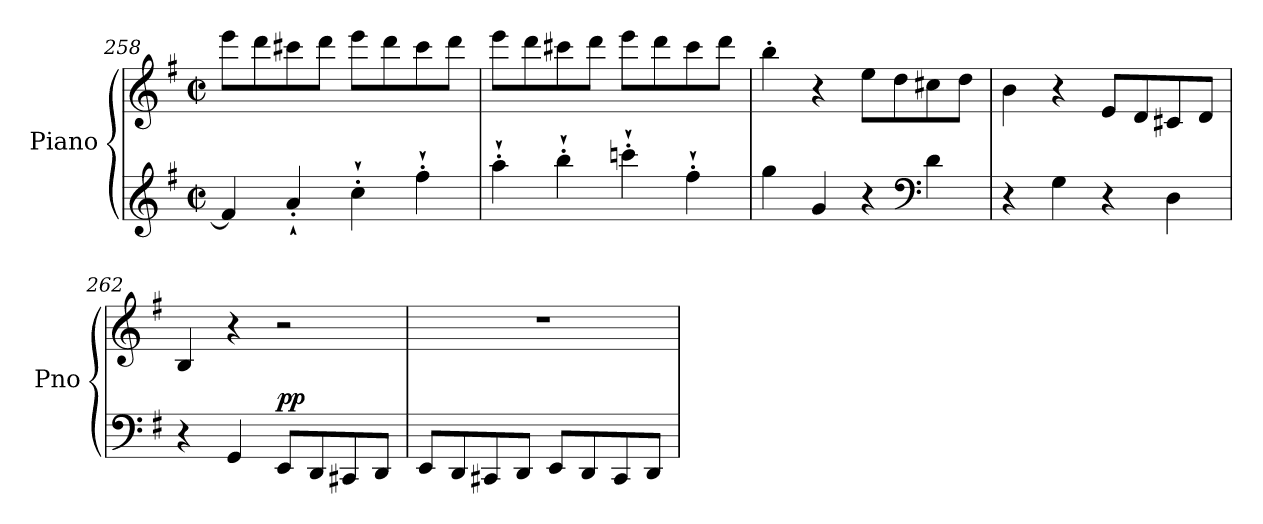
**kern	**kern	**dynam
*part1	*part1	*part1
*staff2	*staff1	*staff1/2
*I"Piano	*	*
*I'Pno	*	*
*clefG2	*clefG2	*
*k[f#]	*k[f#]	*
*G:	*G:	*
*M2/2	*M2/2	*
*met(c|)	*met(c|)	*
=258	=258	=258
4f#/]	8eee\L	.
.	8ddd\	.
4a`'/	8ccc#X\	.
.	8ddd\J	.
4cc`'\	8eee\L	.
.	8ddd\	.
4ff#`'\	8ccc#\	.
.	8ddd\J	.
=259	=259	=259
4aa`'\	8eee\L	.
.	8ddd\	.
4bb`'\	8ccc#X\	.
.	8ddd\J	.
4cccn`'\	8eee\L	.
.	8ddd\	.
4ff#`'\	8ccc#\	.
.	8ddd\J	.
=260	=260	=260
4gg\	4bb'\	.
4g/	4r	.
4r	8ee\L	.
.	8dd\	.
*clefF4	*	*
4d\	8cc#X\	.
.	8dd\J	.
!!LO:PB:g=z
=261	=261	=261
4r	4b\	.
4G\	4r	.
4r	8e/L	.
.	8d/	.
4D\	8c#X/	.
.	8d/J	.
=262	=262	=262
4r	4B/	.
4GG/	4r	.
!	!	!LO:DY:a=2
8EE/L	2r	pp
8DD/	.	.
8CC#X/	.	.
8DD/J	.	.
!!LO:PB:g=z
=263	=263	=263
8EE/L	1r	.
8DD/	.	.
8CC#X/	.	.
8DD/J	.	.
8EE/L	.	.
8DD/	.	.
8CC#/	.	.
8DD/J	.	.
=	=	=
*-	*-	*-
